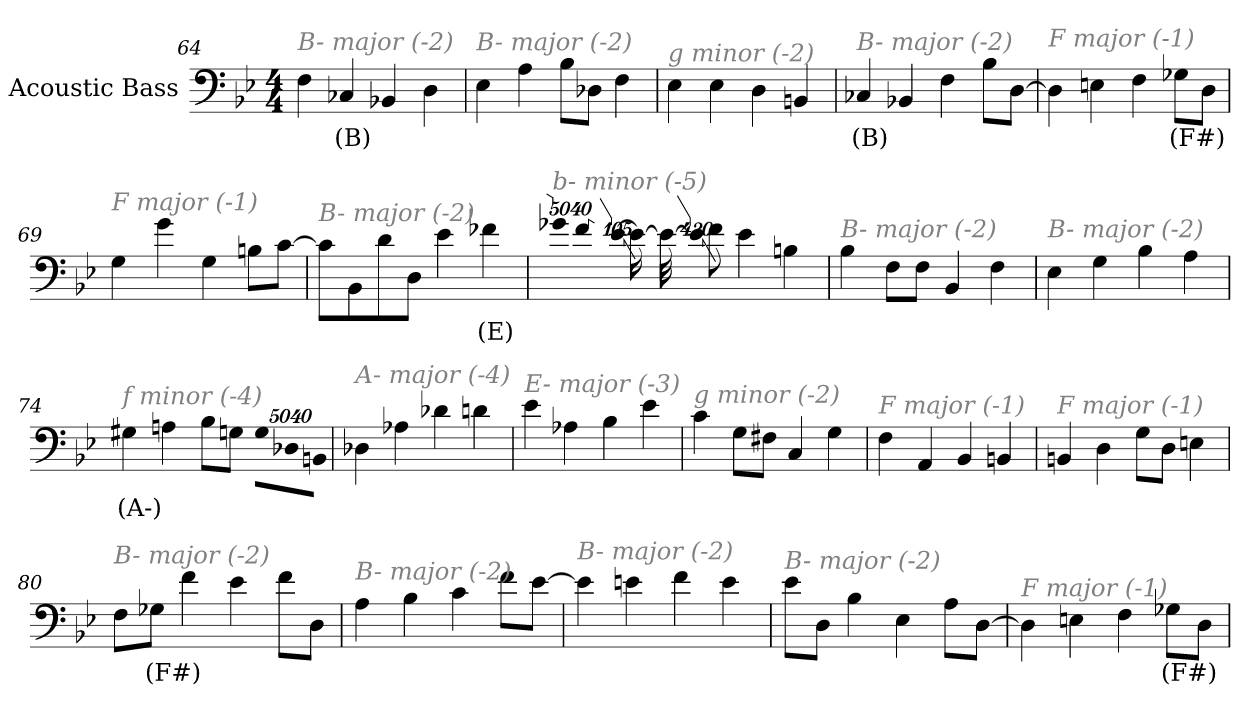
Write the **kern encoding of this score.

**kern	**text
*part1	*part1
*staff1	*staff1
*I"Acoustic Bass	*
*clefF4	*
*ITrd7c12	*
*k[b-e-]	*
*B-:	*
*M4/4	*
=64	=64
!LO:TX:i:color=#808080:t=B- major (-2)	!
4FF	.
4CC-Xi	(B)
4BBB-X	.
4DD	.
=65	=65
!LO:TX:i:color=#808080:t=B- major (-2)	!
4EE-	.
4AA	.
8BB-L	.
8DD-XJ	.
4FF	.
=66	=66
!LO:TX:i:color=#808080:t=g minor (-2)	!
4EE-	.
4EE-	.
4DD	.
4BBBn	.
=67	=67
!LO:TX:i:color=#808080:t=B- major (-2)	!
4CC-Xi	(B)
4BBB-X	.
4FF	.
8BB-L	.
[8DDJ	.
=68	=68
!LO:TX:i:color=#808080:t=F major (-1)	!
4DD]	.
4EEn	.
4FF	.
8GG-XiL	(F#)
8DDJ	.
=69	=69
!LO:TX:i:color=#808080:t=F major (-1)	!
4GG	.
4G	.
4GG	.
8BBnL	.
[8CJ	.
=70	=70
!LO:TX:i:color=#808080:t=B- major (-2)	!
8CL]	.
8BBB-	.
8D	.
8DDJ	.
4E-	.
4F-Xj	(E)
=71	=71
!LO:TX:i:color=#808080:t=b- minor (-5)	!
!LO:N:vis=8	!
40320%3347G-X	.
!LO:N:vis=4	!
20160%3347F	.
!LO:N:vis=1024	!
[13440%13E-L	.
16E-L_	.
32E-L_	.
!LO:N:vis=1024%31	!
13440%407E-L]	.
8FJ	.
4E-	.
4BBn	.
=72	=72
!LO:TX:i:color=#808080:t=B- major (-2)	!
4BB-	.
8FFL	.
8FFJ	.
4BBB-	.
4FF	.
=73	=73
!LO:TX:i:color=#808080:t=B- major (-2)	!
4EE-	.
4GG	.
4BB-	.
4AA	.
=74	=74
!LO:TX:i:color=#808080:t=f minor (-4)	!
4GG#Xj	(A-)
4AAn	.
8BB-L	.
8GGJ	.
!LO:N:vis=8	!
40320%3347GGL	.
!LO:N:vis=8	!
40320%3347DD-X	.
!LO:N:vis=8	!
40320%3347BBBnJ	.
=75	=75
!LO:TX:i:color=#808080:t=A- major (-4)	!
4DD-X	.
4AA-X	.
4D-X	.
4Dn	.
=76	=76
!LO:TX:i:color=#808080:t=E- major (-3)	!
4E-	.
4AA-X	.
4BB-	.
4E-	.
=77	=77
!LO:TX:i:color=#808080:t=g minor (-2)	!
4C	.
8GGL	.
8FF#XJ	.
4CC	.
4GG	.
=78	=78
!LO:TX:i:color=#808080:t=F major (-1)	!
4FF	.
4AAA	.
4BBB-	.
4BBBn	.
=79	=79
!LO:TX:i:color=#808080:t=F major (-1)	!
4BBBn	.
4DD	.
8GGL	.
8DDJ	.
4EEn	.
=80	=80
!LO:TX:i:color=#808080:t=B- major (-2)	!
8FFL	.
8GG-XiJ	(F#)
4F	.
4E-	.
8FL	.
8DDJ	.
=81	=81
!LO:TX:i:color=#808080:t=B- major (-2)	!
4AA	.
4BB-	.
4C	.
8FL	.
[8E-J	.
=82	=82
!LO:TX:i:color=#808080:t=B- major (-2)	!
4E-]	.
4En	.
4F	.
4E	.
=83	=83
!LO:TX:i:color=#808080:t=B- major (-2)	!
8E-L	.
8DDJ	.
4BB-	.
4EE-	.
8AAL	.
[8DDJ	.
=84	=84
!LO:TX:i:color=#808080:t=F major (-1)	!
4DD]	.
4EEn	.
4FF	.
8GG-XiL	(F#)
8DDJ	.
=	=
*-	*-
